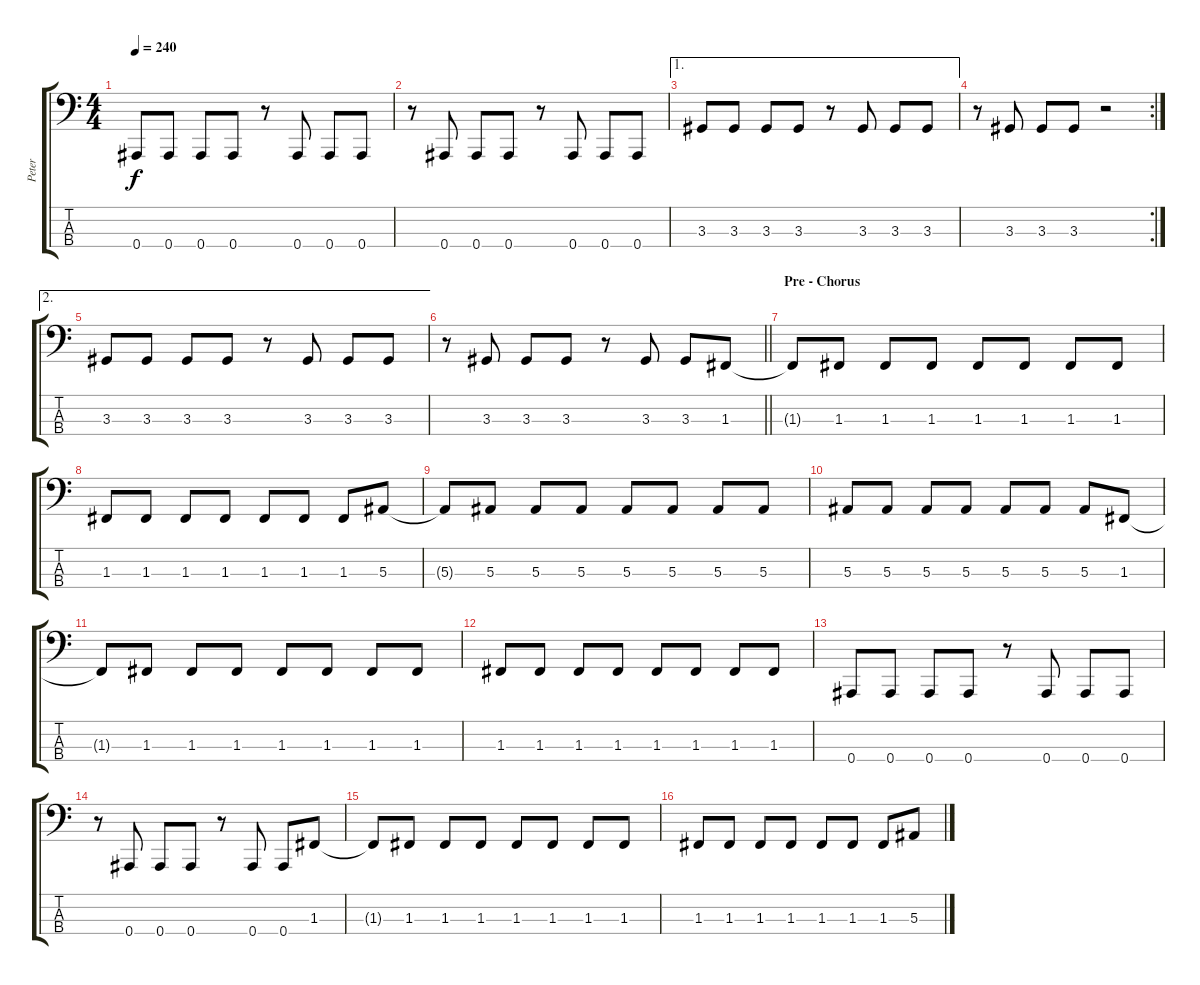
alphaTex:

\track ("Peter" "Peter") {instrument electricbassfinger}
\staff {score tabs}
\tuning (Eb2 Bb1 F1 Bb0) {hide}
\ts (4 4)
\tempo 240
\clef f4
\ks c
0.4.8{dy f} 0.4.8 0.4.8 0.4.8 r.8 0.4.8 0.4.8 0.4.8 |
r.8 0.4.8 0.4.8 0.4.8 r.8 0.4.8 0.4.8 0.4.8 |
\ae 1
3.3.8 3.3.8 3.3.8 3.3.8 r.8 3.3.8 3.3.8 3.3.8 |
\rc 2
r.8 3.3.8 3.3.8 3.3.8 r.2 |
\ae 2
3.3.8 3.3.8 3.3.8 3.3.8 r.8 3.3.8 3.3.8 3.3.8 |
\barLineRight lightlight
r.8 3.3.8 3.3.8 3.3.8 r.8 3.3.8 3.3.8 1.3.8 |
\section ("" "Pre - Chorus")
1.3{t}.8 1.3.8 1.3.8 1.3.8 1.3.8 1.3.8 1.3.8 1.3.8 |
1.3.8 1.3.8 1.3.8 1.3.8 1.3.8 1.3.8 1.3.8 5.3.8 |
5.3{t}.8 5.3.8 5.3.8 5.3.8 5.3.8 5.3.8 5.3.8 5.3.8 |
5.3.8 5.3.8 5.3.8 5.3.8 5.3.8 5.3.8 5.3.8 1.3.8 |
1.3{t}.8 1.3.8 1.3.8 1.3.8 1.3.8 1.3.8 1.3.8 1.3.8 |
1.3.8 1.3.8 1.3.8 1.3.8 1.3.8 1.3.8 1.3.8 1.3.8 |
0.4.8 0.4.8 0.4.8 0.4.8 r.8 0.4.8 0.4.8 0.4.8 |
r.8 0.4.8 0.4.8 0.4.8 r.8 0.4.8 0.4.8 1.3.8 |
1.3{t}.8 1.3.8 1.3.8 1.3.8 1.3.8 1.3.8 1.3.8 1.3.8 |
1.3.8 1.3.8 1.3.8 1.3.8 1.3.8 1.3.8 1.3.8 5.3.8
